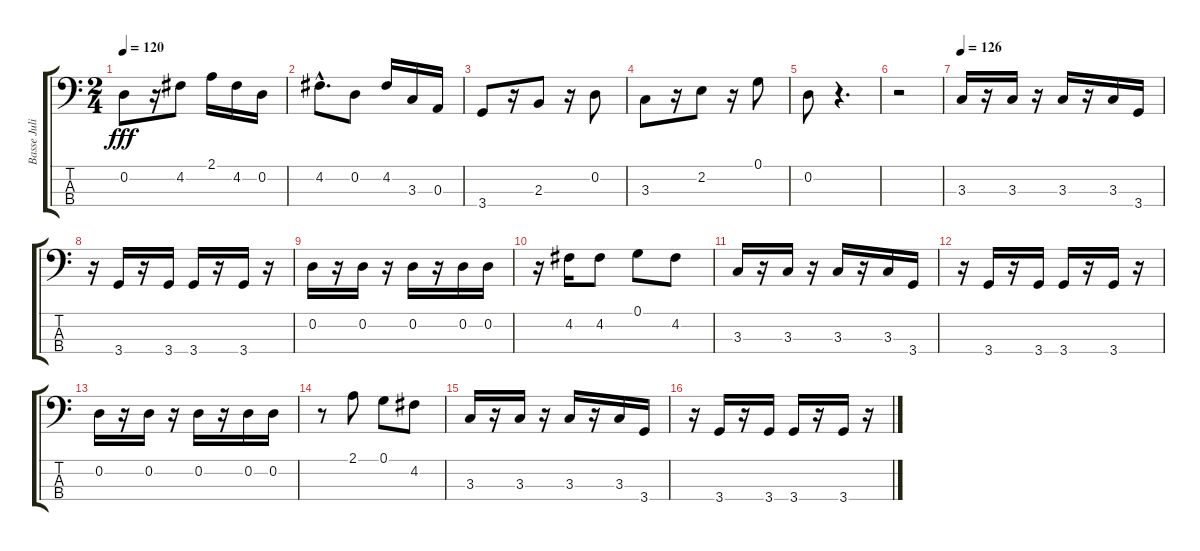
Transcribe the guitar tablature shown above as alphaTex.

\track ("Basse Julio" "Basse Juli") {instrument electricbassfinger}
\staff {score tabs}
\tuning (G2 D2 A1 E1) {hide}
\ts (2 4)
\tempo 120
\clef f4
\ks c
0.2.8{dy fff} r.16 4.2.8 2.1.16 4.2.16 0.2.16 |
4.2{hac}.8{d} 0.2.8 4.2.16 3.3.16 0.3.16 |
3.4.8 r.16 2.3.8 r.16 0.2.8 |
3.3.8 r.16 2.2.8 r.16 0.1.8 |
0.2.8 r.4{d} |
r.2 |
\tempo 126
3.3.16 r.16 3.3.16 r.16 3.3.16 r.16 3.3.16 3.4.16 |
r.16 3.4.16 r.16 3.4.16 3.4.16 r.16 3.4.16 r.16 |
0.2.16 r.16 0.2.16 r.16 0.2.16 r.16 0.2.16 0.2.16 |
r.16 4.2.16 4.2.8 0.1.8 4.2.8 |
3.3.16 r.16 3.3.16 r.16 3.3.16 r.16 3.3.16 3.4.16 |
r.16 3.4.16 r.16 3.4.16 3.4.16 r.16 3.4.16 r.16 |
0.2.16 r.16 0.2.16 r.16 0.2.16 r.16 0.2.16 0.2.16 |
r.8 2.1.8 0.1.8 4.2.8 |
3.3.16 r.16 3.3.16 r.16 3.3.16 r.16 3.3.16 3.4.16 |
r.16 3.4.16 r.16 3.4.16 3.4.16 r.16 3.4.16 r.16
